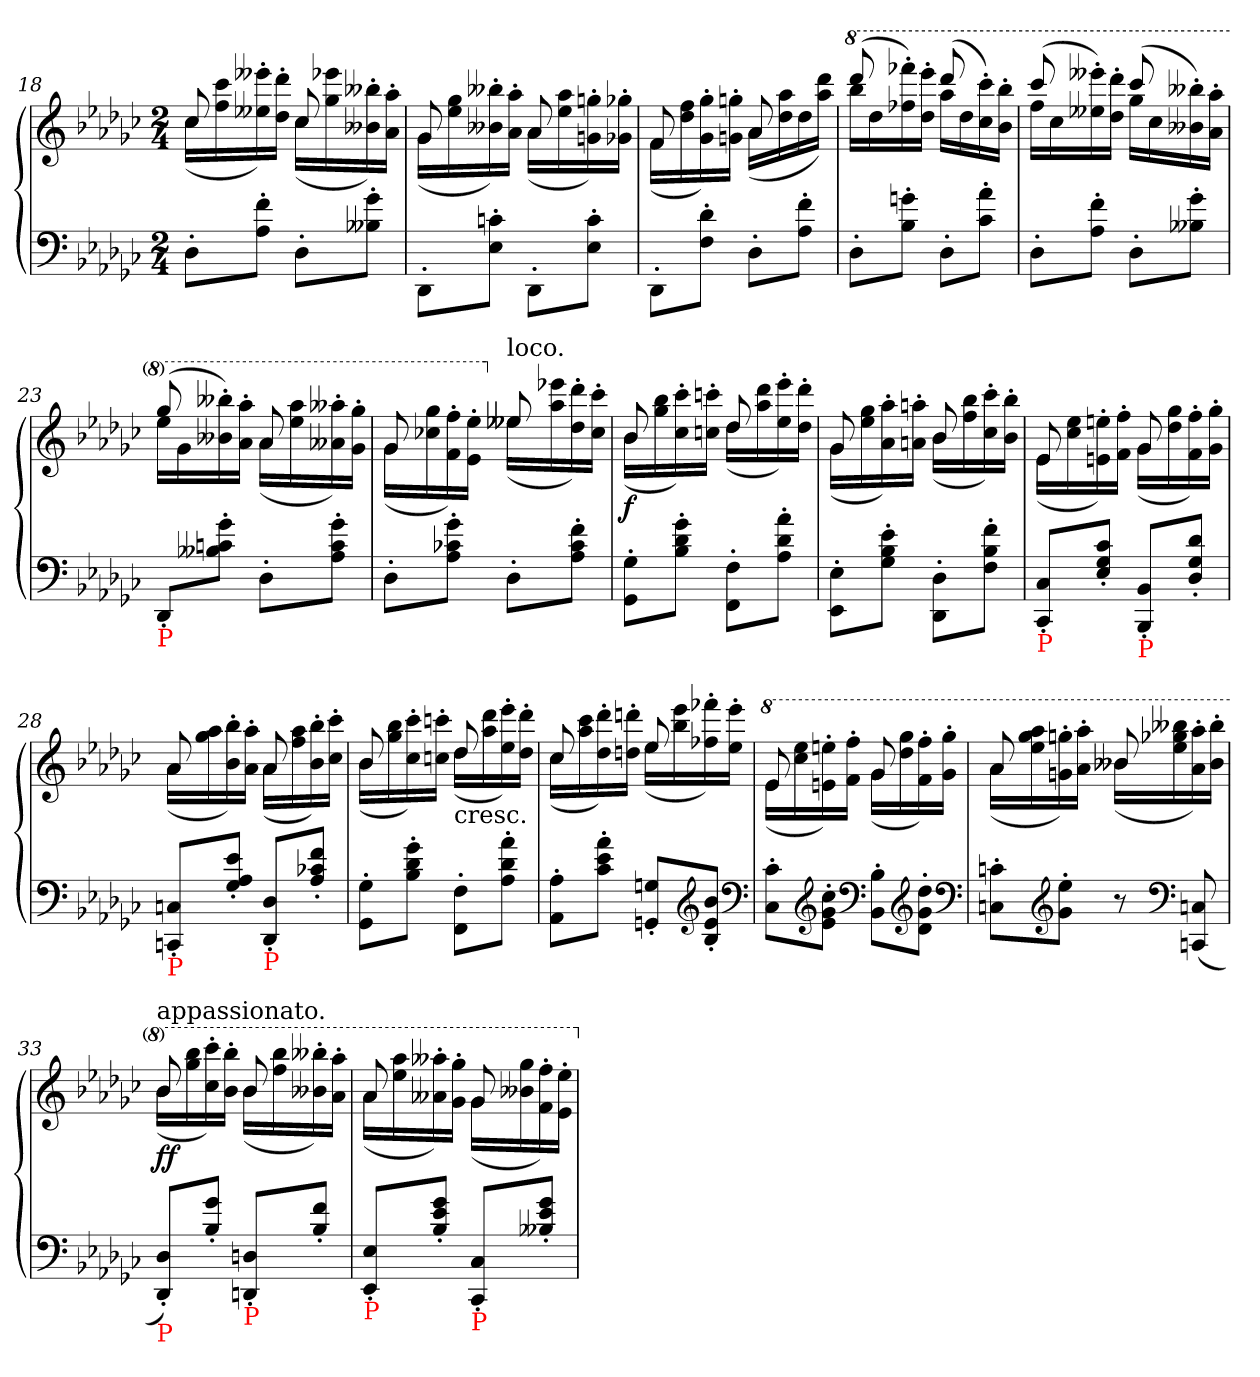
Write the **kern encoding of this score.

**kern	**kern	**dynam
*part1	*part1	*part1
*staff2	*staff1	*staff1/2
*clefF4	*clefG2	*
*k[b-e-a-d-g-c-]	*k[b-e-a-d-g-c-]	*
*G-:	*G-:	*
*M2/4	*M2/4	*
=18	=18	=18
*	*^	*
8D-'L	8cc-	(>16cc-LL	.
.	.	16ccc- 16ff	.
8f' 8A-'J	8ryy	16eee--X' 16ee--X')	.
.	.	16ddd-' 16dd-'JJ	.
8D-'L	8cc-	(>16cc-LL	.
.	.	16eee- 16gg-	.
8g-' 8B--X'J	8ryy	16bb--X' 16b--X')	.
.	.	16aa-' 16a-'JJ	.
=19	=19	=19	=19
8DD-'\L	8g-	(>16g-LL	.
.	.	16gg- 16ee-	.
8cn' 8E-'J	8ryy	16bb--X' 16b--X')	.
.	.	16aa-' 16a-'JJ	.
8DD-'\L	8a-	(>16a-LL	.
.	.	16aa- 16ee-	.
8c' 8E-'J	8ryy	16ggn' 16gn')	.
.	.	16gg-X' 16g-X'JJ	.
=20	=20	=20	=20
8DD-'\L	8f	(>16fLL	.
.	.	16ff 16dd-	.
8d-' 8F'J	8ryy	16gg-' 16g-')	.
.	.	16ggn' 16gn'JJ	.
8D-'L	8a-	(>16a-LL	.
.	.	16aa- 16dd-	.
8f' 8A-'J	8ryy	16dd-	.
.	.	16ddd- 16aa-JJ)	.
=21	=21	=21	=21
*	*8va	*	*
8D-'L	(>8dddd-	16bbb-LL	.
.	.	16ddd-	.
8gn' 8B-'J	8ryy	16ffff-X' 16fff-X')	.
.	.	16eeee-' 16ddd-'JJ	.
8D-'L	(>8dddd-	16aaa-LL	.
.	.	16ddd-	.
8a-' 8c-'J	8ryy	16cccc-' 16ccc-')	.
.	.	16bbb-' 16bb-'JJ	.
=22	=22	=22	=22
8D-'L	(>8cccc-	16fffLL	.
.	.	16ccc-	.
8f' 8A-'J	8ryy	16eeee--X' 16eee--X')	.
.	.	16dddd-' 16ddd-'JJ	.
8D-'L	(>8cccc-	16ggg-LL	.
.	.	16ccc-	.
8g-' 8B--X'J	8ryy	16bbb--X' 16bb--X')	.
.	.	16aaa-' 16aa-'JJ	.
=23	=23	=23	=23
!LO:TX:b:color=red:t=P	!	!	!
8DD-'</L	(>8ggg-	16eee-LL	.
.	.	16gg-	.
8g-'>\ 8cn'>\ 8B--X'>\J	8ryy	16bbb--X' 16bb--X')	.
.	.	16aaa-' 16aa-'JJ	.
8D-'L	8aa-	(>16aa-LL	.
.	.	16aaa- 16eee-	.
8g-' 8c' 8A-'J	8ryy	16aaa--X' 16aa--X')	.
.	.	16ggg-' 16gg-'JJ	.
=24	=24	=24	=24
8D-'L	8gg-	(>16gg-LL	.
.	.	16ggg- 16ccc-X	.
8g-' 8c-X' 8A-'J	8ryy	16fff' 16ff')	.
.	.	16eee-' 16ee-'JJ	.
*	*X8va	*	*
!	!LO:TX:a:t=loco.	!	!
8D-'L	8ee--X	(>16ee--XLL	.
.	.	16eee-X 16aa-	.
8f' 8c-' 8A-'J	8ryy	16ddd-' 16dd-')	.
.	.	16ccc-' 16cc-'JJ	.
=25	=25	=25	=25
8G-' 8GG-'L	8b-	(>16b-LL	f
.	.	16bb- 16gg-	.
8g-' 8d-' 8B-'J	8ryy	16ccc-' 16cc-')	.
.	.	16cccn' 16ccn'JJ	.
8F' 8FF'L	8dd-	(>16dd-LL	.
.	.	16ddd- 16aa-	.
8a-' 8d-' 8A-'J	8ryy	16eee-' 16ee-')	.
.	.	16ddd-' 16dd-'JJ	.
=26	=26	=26	=26
8E-' 8EE-'L	8g-	(>16g-LL	.
.	.	16gg- 16ee-	.
8e-' 8B-' 8G-'J	8ryy	16aa-' 16a-')	.
.	.	16aan' 16an'JJ	.
8D-' 8DD-'L	8b-	(>16b-LL	.
.	.	16bb- 16ff	.
8f' 8B-' 8F'J	8ryy	16ccc-' 16cc-')	.
.	.	16bb-' 16b-'JJ	.
=27	=27	=27	=27
!LO:TX:b:color=red:t=P	!	!	!
8C-'</ 8CC-'</L	8e-	(>16e-LL	.
.	.	16ee- 16cc-	.
8c-'>\ 8G-'>\ 8E-'>\J	8ryy	16een' 16en')	.
.	.	16ff' 16f'JJ	.
!LO:TX:b:color=red:t=P	!	!	!
8BB-'</ 8BBB-'</L	8g-	(>16g-LL	.
.	.	16gg- 16dd-	.
8d-'>\ 8G-'>\ 8D-'>\J	8ryy	16ff' 16f')	.
.	.	16gg-' 16g-'JJ	.
=28	=28	=28	=28
!LO:TX:b:color=red:t=P	!	!	!
8Cn'</ 8CCn'</L	8a-	(>16a-LL	.
.	.	16aa- 16gg-	.
8e-'>\ 8A-'>\ 8G-'>\J	8ryy	16bb-' 16b-')	.
.	.	16aa-' 16a-'JJ	.
!LO:TX:b:color=red:t=P	!	!	!
8D-'</ 8DD-'</L	8a-	(>16a-LL	.
.	.	16aa- 16ff	.
8f'>\ 8c-X'>\ 8A-'>\J	8ryy	16bb-' 16b-')	.
.	.	16ccc-' 16cc-'JJ	.
=29	=29	=29	=29
8G-' 8GG-'L	8b-	(>16b-LL	.
.	.	16bb- 16gg-	.
8g-' 8d-' 8B-'J	8ryy	16ccc-' 16cc-')	.
.	.	16cccn' 16ccn'JJ	.
!	!LO:TX:c:t=cresc.	!	!
8F' 8FF'L	8dd-	(>16dd-LL	.
.	.	16ddd- 16aa-	.
8a-' 8d-' 8A-'J	8ryy	16eee-' 16ee-')	.
.	.	16ddd-' 16dd-'JJ	.
=30	=30	=30	=30
8A-' 8AA-'L	8cc-	(>16cc-LL	.
.	.	16ccc- 16aa-	.
8a-' 8e-' 8c-'J	8ryy	16ddd-' 16dd-')	.
.	.	16dddn' 16ddn'JJ	.
8Gn' 8GGn'L	8ee-	(>16ee-LL	.
.	.	16eee- 16bb-	.
*clefG2	*	*	*
8b-' 8e-' 8B-'J	8ryy	16fff-X' 16ff-X')	.
.	.	16eee-' 16ee-'JJ	.
*clefF4	*	*	*
=31	=31	=31	=31
*	*8va	*	*
8c-' 8C-'L	8ee-	(>16ee-LL	.
.	.	16eee- 16ccc-	.
*clefG2	*	*	*
8cc-' 8g-' 8e-'J	8ryy	16eeen' 16een')	.
.	.	16fff' 16ff'JJ	.
*clefF4	*	*	*
8B-' 8BB-'L	8gg-	(>16gg-LL	.
.	.	16ggg- 16ddd-	.
*clefG2	*	*	*
8dd-' 8g-' 8d-'J	8ryy	16fff' 16ff')	.
.	.	16ggg-' 16gg-'JJ	.
*clefF4	*	*	*
=32	=32	=32	=32
8cn' 8Cn'L	8aa-	(>16aa-LL	.
.	.	16aaa- 16ggg- 16eee-	.
*clefG2	*	*	*
8ee-' 8g-'J	8ryy	16gggn' 16ggn')	.
.	.	16aaa-' 16aa-'JJ	.
8r	8bb--X	(>16bb--XLL	.
.	.	16bbb--X 16ggg-X 16eee-	.
*clefF4	*	*	*
(<8Cn 8CCn	8ryy	16aaa-' 16aa-')	.
.	.	16bbb--' 16bb--'JJ	.
=33	=33	=33	=33
!	!LO:TX:a:t=appassionato.	!	!
!LO:TX:b:color=red:t=P	!	!	!
8D-'>/ 8DD-'>/L)	8bb-	(>16bb-LL	ff
.	.	16bbb- 16ggg-	.
8g-'>\ 8B-'>\J	8ryy	16cccc-' 16ccc-')	.
.	.	16bbb-' 16bb-'JJ	.
!LO:TX:b:color=red:t=P	!	!	!
8Dn'>/ 8DDn'>/L	8bb-	(>16bb-LL	.
.	.	16bbb- 16fff	.
8f'>\ 8B-'>\J	8ryy	16bbb--X' 16bb--X')	.
.	.	16aaa-' 16aa-'JJ	.
=34	=34	=34	=34
!LO:TX:b:color=red:t=P	!	!	!
8E-'>/ 8EE-'>/L	8aa-	(>16aa-LL	.
.	.	16aaa- 16eee-	.
8g-'>\ 8e-'>\ 8B-'>\J	8ryy	16aaa--X' 16aa--X')	.
.	.	16ggg-' 16gg-'JJ	.
!LO:TX:b:color=red:t=P	!	!	!
8C-'>/ 8CC-'>/L	8gg-	(>16gg-LL	.
.	.	16ggg- 16bb--X	.
8g-'>\ 8e-'>\ 8B--X'>\J	8ryy	16fff' 16ff')	.
.	.	16eee-' 16ee-'JJ	.
*	*X8va	*	*
*	*v	*v	*
=	=	=
*-	*-	*-
